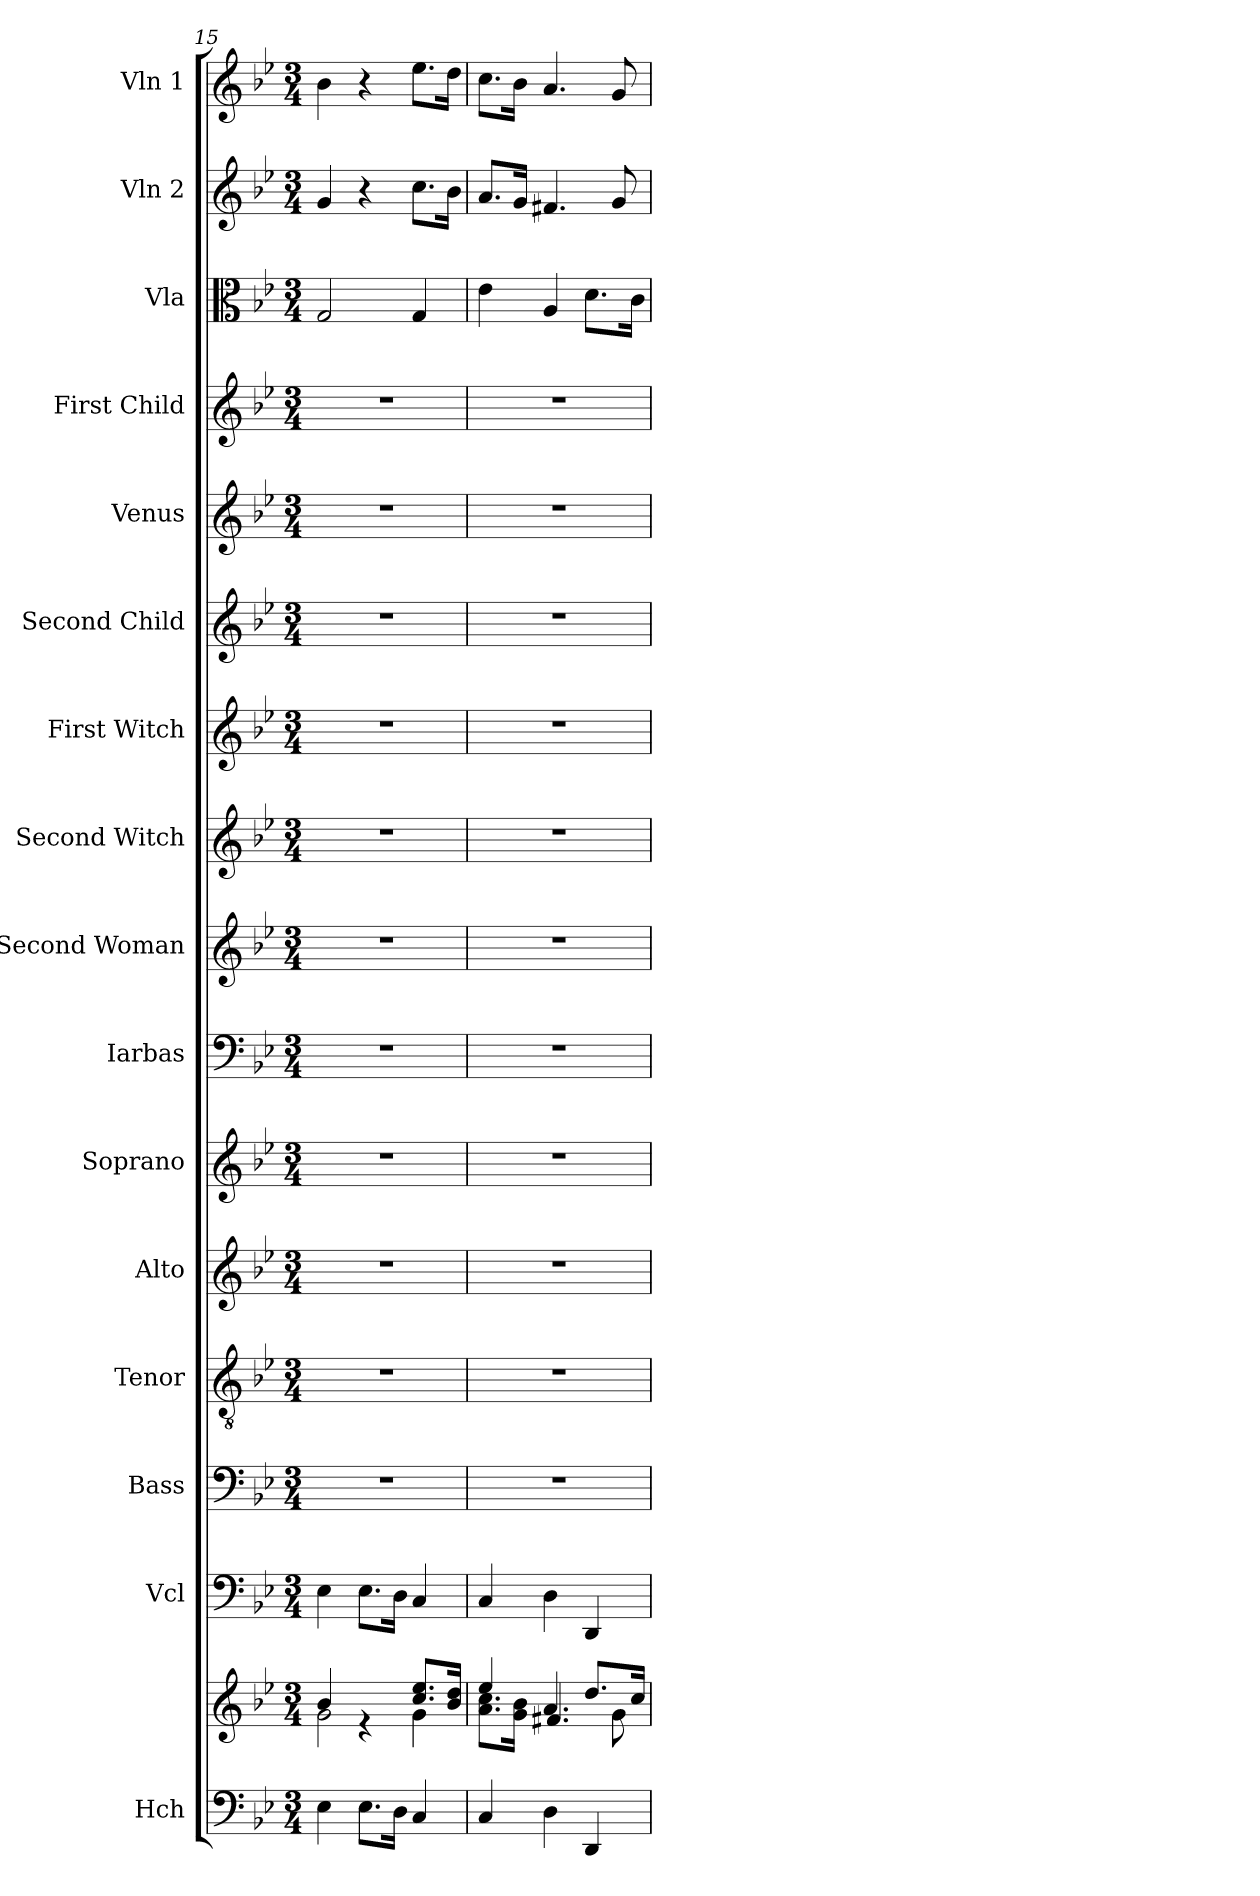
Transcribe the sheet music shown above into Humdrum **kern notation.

**kern	**kern	**kern	**kern	**kern	**kern	**kern	**kern	**kern	**kern	**kern	**kern	**kern	**kern	**kern	**kern	**kern
*part16	*part16	*part15	*part14	*part13	*part12	*part11	*part10	*part9	*part8	*part7	*part6	*part5	*part4	*part3	*part2	*part1
*staff17	*staff16	*staff15	*staff14	*staff13	*staff12	*staff11	*staff10	*staff9	*staff8	*staff7	*staff6	*staff5	*staff4	*staff3	*staff2	*staff1
*I"Hch	*	*I"Vcl	*I"Bass	*I"Tenor	*I"Alto	*I"Soprano	*I"Iarbas	*I"Second Woman	*I"Second Witch	*I"First Witch	*I"Second Child	*I"Venus	*I"First Child	*I"Vla	*I"Vln 2	*I"Vln 1
*I'Hch.	*	*I'Vc.	*I'B.	*I'T.	*I'A.	*I'S.	*I'I.	*I'2W	*I'W2.	*I'W1	*I'C2.	*I'V.	*I'C1	*I'Vla.	*I'Vln.	*I'Vln.
!!LO:PB:g=z
*clefF4	*clefG2	*clefF4	*clefF4	*clefGv2	*clefG2	*clefG2	*clefF4	*clefG2	*clefG2	*clefG2	*clefG2	*clefG2	*clefG2	*clefC3	*clefG2	*clefG2
*k[b-e-]	*k[b-e-]	*k[b-e-]	*k[b-e-]	*k[b-e-]	*k[b-e-]	*k[b-e-]	*k[b-e-]	*k[b-e-]	*k[b-e-]	*k[b-e-]	*k[b-e-]	*k[b-e-]	*k[b-e-]	*k[b-e-]	*k[b-e-]	*k[b-e-]
*M3/4	*M3/4	*M3/4	*M3/4	*M3/4	*M3/4	*M3/4	*M3/4	*M3/4	*M3/4	*M3/4	*M3/4	*M3/4	*M3/4	*M3/4	*M3/4	*M3/4
=15	=15	=15	=15	=15	=15	=15	=15	=15	=15	=15	=15	=15	=15	=15	=15	=15
*	*^	*	*	*	*	*	*	*	*	*	*	*	*	*	*	*
4E-\	4b-/	2g\	4E-\	2.r	2.r	2.r	2.r	2.r	2.r	2.r	2.r	2.r	2.r	2.r	2G/	4g/	4b-\
8.E-\L	4re	.	8.E-\L	.	.	.	.	.	.	.	.	.	.	.	.	4r	4r
16D\Jk	.	.	16D\Jk	.	.	.	.	.	.	.	.	.	.	.	.	.	.
4C/	8.cc/ 8.ee-/L	4g\	4C/	.	.	.	.	.	.	.	.	.	.	.	4G/	8.cc\L	8.ee-\L
.	16b-/ 16dd/Jk	.	.	.	.	.	.	.	.	.	.	.	.	.	.	16b-\Jk	16dd\Jk
=16	=16	=16	=16	=16	=16	=16	=16	=16	=16	=16	=16	=16	=16	=16	=16	=16	=16
*	*	*^	*	*	*	*	*	*	*	*	*	*	*	*	*	*	*
4C/	8.a\ 8.cc\L	4ee-/	4ryy	4C/	2.r	2.r	2.r	2.r	2.r	2.r	2.r	2.r	2.r	2.r	2.r	4e-\	8.a/L	8.cc\L
.	16g\ 16b-\Jk	.	.	.	.	.	.	.	.	.	.	.	.	.	.	.	16g/Jk	16b-\Jk
4D\	4.a/	4ryy	4.f#X/	4D\	.	.	.	.	.	.	.	.	.	.	.	4A/	4.f#X/	4.a/
4DD/	.	8.dd/L	.	4DD/	.	.	.	.	.	.	.	.	.	.	.	8.d\L	.	.
.	8g\	.	8ryy	.	.	.	.	.	.	.	.	.	.	.	.	.	8g/	8g/
.	.	16cc/Jk	.	.	.	.	.	.	.	.	.	.	.	.	.	16c\Jk	.	.
*	*v	*v	*v	*	*	*	*	*	*	*	*	*	*	*	*	*	*	*
=	=	=	=	=	=	=	=	=	=	=	=	=	=	=	=	=
*-	*-	*-	*-	*-	*-	*-	*-	*-	*-	*-	*-	*-	*-	*-	*-	*-
